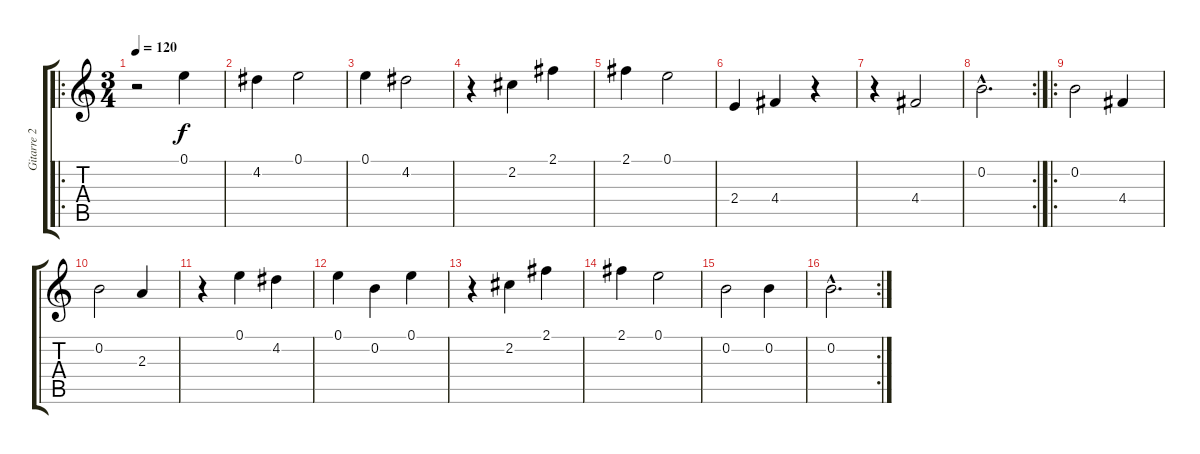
\track ("Gitarre 2" "Gitarre 2") {instrument acousticguitarnylon}
\staff {score tabs}
\tuning (E4 B3 G3 D3 A2 E2) {hide}
\ro
\ts (3 4)
\tempo 120
\clef g2
\ks c
r.2{dy f instrument acousticguitarnylon} 0.1.4 |
4.2.4 0.1.2 |
0.1.4 4.2.2 |
r.4 2.2.4 2.1.4 |
2.1.4 0.1.2 |
2.4.4 4.4.4 r.4 |
r.4 4.4.2 |
\rc 2
0.2{hac}.2{d} |
\ro
0.2.2 4.4.4 |
0.2.2 2.3.4 |
r.4 0.1.4 4.2.4 |
0.1.4 0.2.4 0.1.4 |
r.4 2.2.4 2.1.4 |
2.1.4 0.1.2 |
0.2.2 0.2.4 |
\rc 2
0.2{hac}.2{d}
